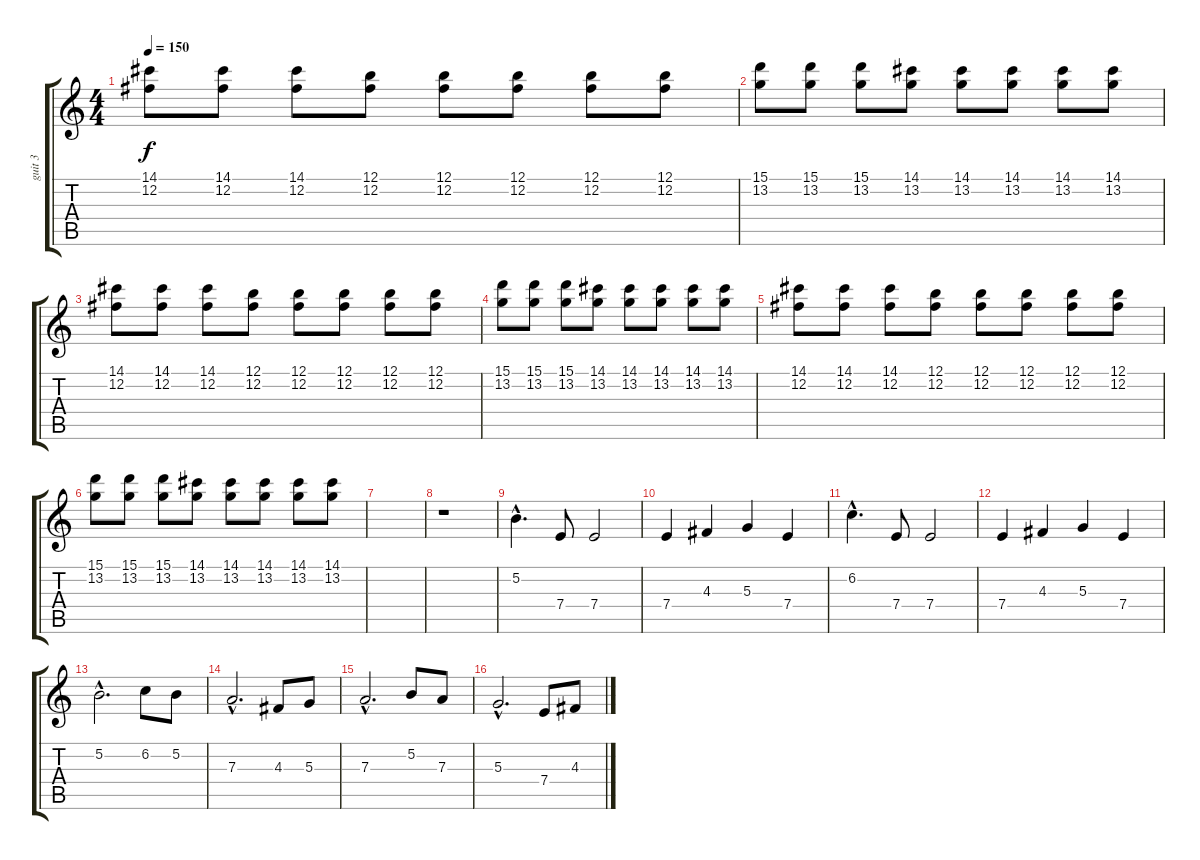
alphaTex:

\track ("guit 3" "guit 3") {instrument distortionguitar}
\staff {score tabs}
\tuning (B3 Gb3 D3 A2 E2 B1) {hide}
\ts (4 4)
\tempo 150
\clef g2
\ks c
(14.1 12.2).8{dy f} (14.1 12.2).8 (14.1 12.2).8 (12.1 12.2).8 (12.1 12.2).8 (12.1 12.2).8 (12.1 12.2).8 (12.1 12.2).8 |
(15.1 13.2).8 (15.1 13.2).8 (15.1 13.2).8 (14.1 13.2).8 (14.1 13.2).8 (14.1 13.2).8 (14.1 13.2).8 (14.1 13.2).8 |
(14.1 12.2).8 (14.1 12.2).8 (14.1 12.2).8 (12.1 12.2).8 (12.1 12.2).8 (12.1 12.2).8 (12.1 12.2).8 (12.1 12.2).8 |
(15.1 13.2).8 (15.1 13.2).8 (15.1 13.2).8 (14.1 13.2).8 (14.1 13.2).8 (14.1 13.2).8 (14.1 13.2).8 (14.1 13.2).8 |
(14.1 12.2).8 (14.1 12.2).8 (14.1 12.2).8 (12.1 12.2).8 (12.1 12.2).8 (12.1 12.2).8 (12.1 12.2).8 (12.1 12.2).8 |
(15.1 13.2).8 (15.1 13.2).8 (15.1 13.2).8 (14.1 13.2).8 (14.1 13.2).8 (14.1 13.2).8 (14.1 13.2).8 (14.1 13.2).8 |
|
r.1{volume 13} |
5.2{hac}.4{d} 7.4.8 7.4.2 |
7.4.4 4.3.4 5.3.4 7.4.4 |
6.2{hac}.4{d} 7.4.8 7.4.2 |
7.4.4 4.3.4 5.3.4 7.4.4 |
5.2{hac}.2{d} 6.2.8 5.2.8 |
7.3{hac}.2{d} 4.3.8 5.3.8 |
7.3{hac}.2{d} 5.2.8 7.3.8 |
5.3{hac}.2{d} 7.4.8 4.3.8
